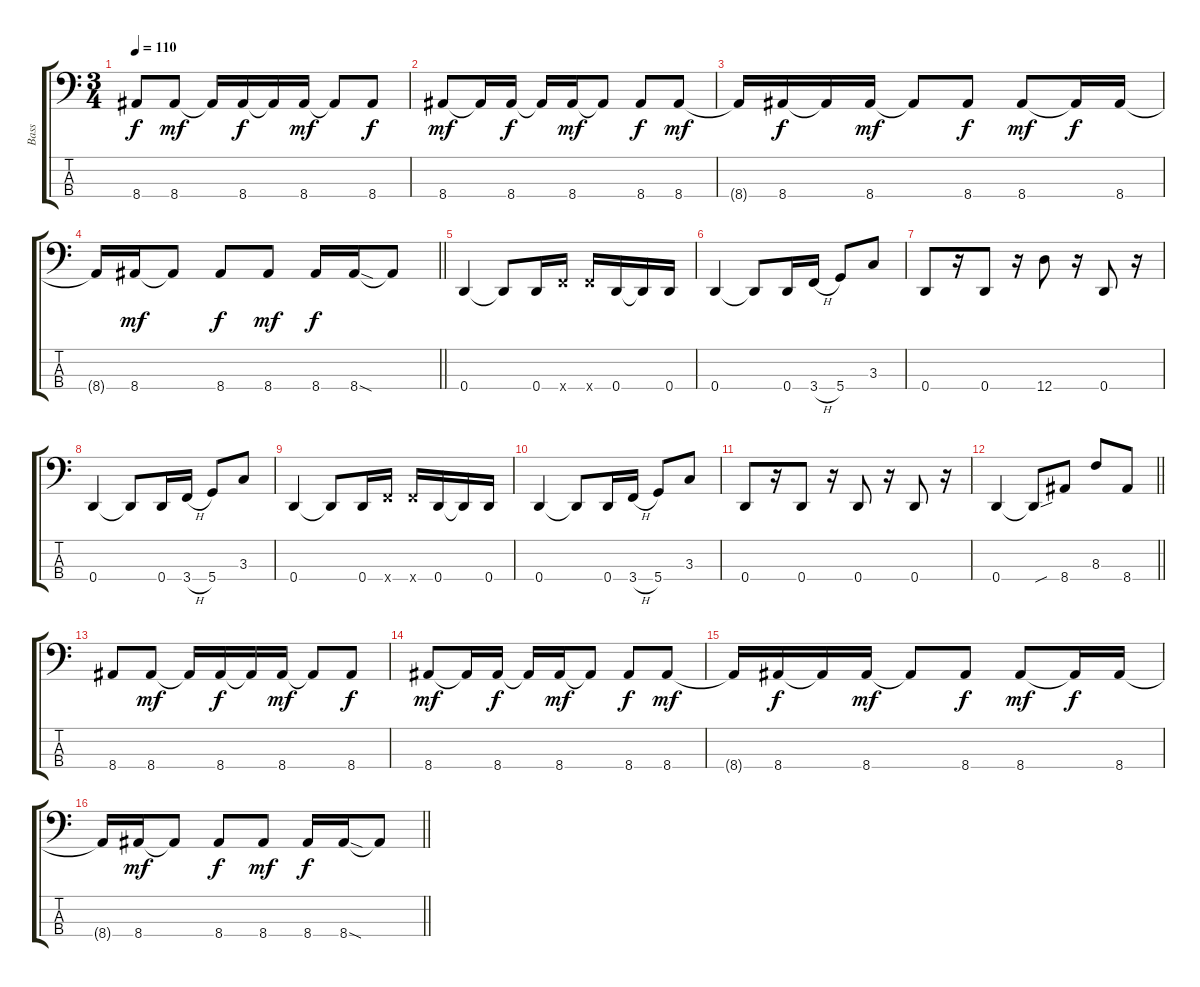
\track ("Bass" "Bass") {instrument electricbassfinger}
\staff {score tabs}
\tuning (G2 D2 A1 D1) {hide}
\ts (3 4)
\section ("" "")
\tempo 110
\clef f4
\ks c
8.4.8{dy f} 8.4.8{dy mf} 8.4{t}.16 8.4.16{dy f} 8.4{t}.16 8.4.16{dy mf} 8.4{t}.8 8.4.8{dy f} |
8.4.8{dy mf} 8.4{t}.16 8.4.16{dy f} 8.4{t}.16 8.4.16{dy mf} 8.4{t}.8 8.4.8{dy f} 8.4.8{dy mf} |
8.4{t}.16 8.4.16{dy f} 8.4{t}.16 8.4.16{dy mf} 8.4{t}.8 8.4.8{dy f} 8.4.8{dy mf} 8.4{t}.16{dy f} 8.4.16 |
\barLineRight lightlight
8.4{t}.16 8.4.16{dy mf} 8.4{t}.8 8.4.8{dy f} 8.4.8{dy mf} 8.4.16{dy f} 8.4{sod}.16 8.4{t}.8 |
\section ("" "")
0.4.4 0.4{t}.8 0.4.16 3.4{x}.16 3.4{x}.16 0.4.16 0.4{t}.16 0.4.16 |
0.4.4 0.4{t}.8 0.4.16 3.4{h}.16 5.4.8 3.3.8 |
0.4.8 r.16 0.4.8 r.16 12.4.8 r.16 0.4.8 r.16 |
0.4.4 0.4{t}.8 0.4.16 3.4{h}.16 5.4.8 3.3.8 |
0.4.4 0.4{t}.8 0.4.16 3.4{x}.16 3.4{x}.16 0.4.16 0.4{t}.16 0.4.16 |
0.4.4 0.4{t}.8 0.4.16 3.4{h}.16 5.4.8 3.3.8 |
0.4.8 r.16 0.4.8 r.16 0.4.8 r.16 0.4.8 r.16 |
\barLineRight lightlight
0.4.4 0.4{sou t}.8 8.4.8 8.3.8 8.4.8 |
\section ("" "")
8.4.8 8.4.8{dy mf} 8.4{t}.16 8.4.16{dy f} 8.4{t}.16 8.4.16{dy mf} 8.4{t}.8 8.4.8{dy f} |
8.4.8{dy mf} 8.4{t}.16 8.4.16{dy f} 8.4{t}.16 8.4.16{dy mf} 8.4{t}.8 8.4.8{dy f} 8.4.8{dy mf} |
8.4{t}.16 8.4.16{dy f} 8.4{t}.16 8.4.16{dy mf} 8.4{t}.8 8.4.8{dy f} 8.4.8{dy mf} 8.4{t}.16{dy f} 8.4.16 |
\barLineRight lightlight
8.4{t}.16 8.4.16{dy mf} 8.4{t}.8 8.4.8{dy f} 8.4.8{dy mf} 8.4.16{dy f} 8.4{sod}.16 8.4{t}.8
